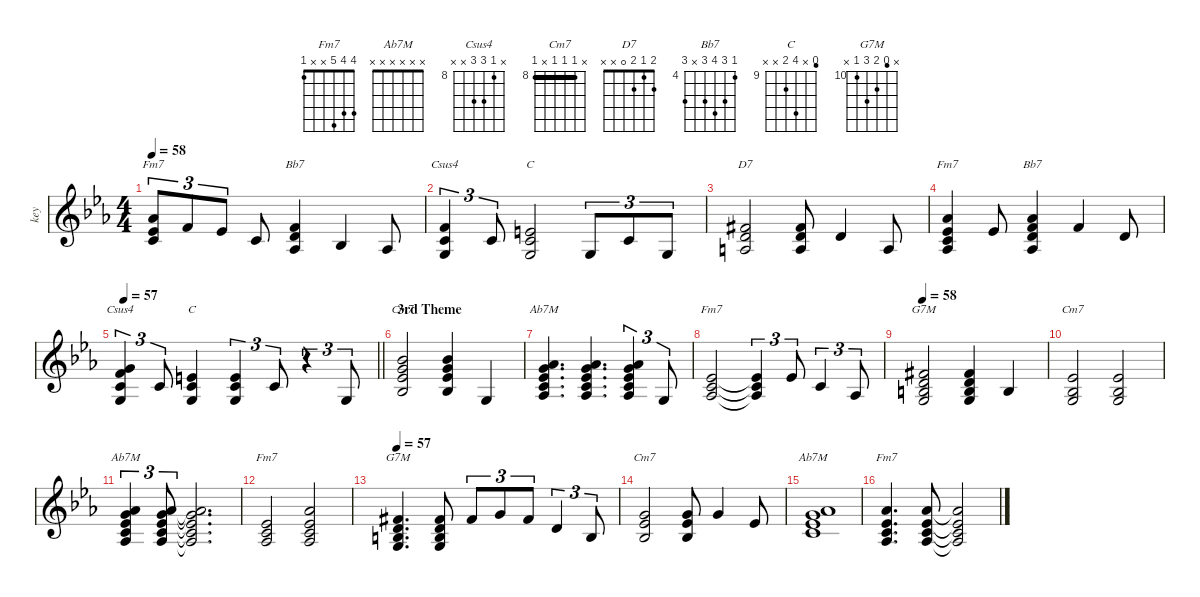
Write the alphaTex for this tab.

\defaultSystemsLayout 4
\hideDynamics
\bracketExtendMode groupsimilarinstruments
\otherSystemsTrackNameOrientation horizontal
\track ("Keyboard 1,2-show" "key") {defaultSystemsLayout 4 instrument synthstrings1}
\staff {score}
\tuning (E4 B3 G3 D3 A2 E2)
\chord ("Fm7" x 4 5 6 8 x) {firstfret 4 showfingering false}
\chord ("Ab7M" x x x x x x)
\chord ("Fm7" 4 4 5 6 8 x) {firstfret 4 showfingering false barre 4}
\chord ("Csus4" 1 1 0 x 3 x) {showfingering false barre 1}
\chord ("Cm7" 6 8 8 8 x 8) {firstfret 6 showfingering false}
\chord ("D7" 2 1 2 0 x x) {showfingering false}
\chord ("Fm7" 4 4 5 x x 1) {showfingering false}
\chord ("Bb7" 1 3 1 x 1 x) {showfingering false barre (1 1)}
\chord ("C" 0 1 0 x 3 x) {showfingering false}
\chord ("Bb7" 4 6 7 6 x 6) {firstfret 4 showfingering false}
\chord ("Csus4" x 8 10 10 x x) {firstfret 8 showfingering false}
\chord ("C" 8 x 12 10 x x) {firstfret 9 showfingering false}
\chord ("G7M" 2 3 4 5 x x) {showfingering false}
\chord ("Cm7" x 4 3 5 3 x) {showfingering false barre 3}
\chord ("G7M" x 9 11 12 10 x) {firstfret 10 showfingering false}
\chord ("Cm7" x 8 8 8 x 8) {firstfret 8 showfingering false barre (8 8 8)}
\ts (4 4)
\tempo 58
\clef g2
\ks cminor
(4.1{acc b} 4.2{acc b} 5.3{acc forcenatural}).8{tu (3 2) ch "Fm7" dy f beam Up} 1.1{acc forcenatural}.8{tu (3 2) beam Up} 4.2{acc b}.8{tu (3 2) beam Up} 1.2{acc forcenatural}.8{beam Up} (1.1{acc forcenatural} 3.2{acc forcenatural} 1.3{acc b}).4{ch "Bb7" beam Up} 3.3{acc b}.4{beam Up} 1.3{acc b}.8{beam Up} |
(1.1{acc forcenatural} 1.2{acc forcenatural} 0.3{acc forcenatural}).4{tu (3 2) ch "Csus4" beam Up} 1.2{acc forcenatural}.8{tu (3 2) beam Up} (0.1{acc forcenatural} 1.2{acc forcenatural} 0.3{acc forcenatural}).2{ch "C" beam Up} 0.3{acc forcenatural}.8{tu (3 2) beam Up} 1.2{acc forcenatural}.8{tu (3 2) beam Up} 0.3{acc forcenatural}.8{tu (3 2) beam Up} |
(2.1{acc #} 3.2{acc forcenatural} 2.3{acc forcenatural}).2{ch "D7" beam Up} (2.1{acc #} 3.2{acc forcenatural} 2.3{acc forcenatural}).8{beam Up} 3.2{acc forcenatural}.4{beam Up} 2.3{acc forcenatural}.8{beam Up} |
(4.1{acc b} 4.2{acc b} 5.3{acc forcenatural} 6.4{acc b}).4{ch "Fm7" beam Up} 4.2{acc b}.8{beam Up} (4.1{acc b} 6.2{acc forcenatural} 7.3{acc forcenatural} 6.4{acc b}).4{ch "Bb7" beam Up} 6.2{acc forcenatural}.4{beam Up} 7.3{acc forcenatural}.8{beam Up} |
\tempo 57
\barLineRight lightlight
(8.2{acc forcenatural} 10.3{acc forcenatural} 10.4{acc forcenatural} 10.5{acc forcenatural}).4{tu (3 2) ch "Csus4" beam Up} 10.4{acc forcenatural}.8{tu (3 2) beam Up} (9.3{acc forcenatural} 10.4{acc forcenatural} 10.5{acc forcenatural}).4{ch "C" beam Up} (9.3{acc forcenatural} 10.4{acc forcenatural} 10.5{acc forcenatural}).4{tu (3 2) beam Up} 10.4{acc forcenatural}.8{tu (3 2) beam Up} r.4{tu (3 2) beam Up} 10.5{acc forcenatural}.8{tu (3 2) beam Up} |
\section ("" "3rd Theme")
(8.2{acc forcenatural} 8.3{acc b} 8.4{acc b} 6.1{acc b}).2{ch "Cm7" beam Up} (6.1{acc b} 8.2{acc forcenatural} 8.3{acc b} 8.4{acc b}).4{beam Up} 0.3{acc forcenatural}.4{beam Up} |
(4.1{acc b} 8.2{acc forcenatural} 8.3{acc b} 10.4{acc forcenatural} 11.5{acc b}).4{d ch "Ab7M" beam Up} (4.1{acc b} 8.2{acc forcenatural} 8.3{acc b} 10.4{acc forcenatural} 11.5{acc b}).4{d beam Up} (4.1{acc b} 8.2{acc forcenatural} 8.3{acc b} 10.4{acc forcenatural} 11.5{acc b}).4{tu (3 2) beam Up} 0.3{acc forcenatural}.8{tu (3 2) beam Up} |
(4.2{acc b} 5.3{acc forcenatural} 6.4{acc b}).2{ch "Fm7" beam Up} (4.2{t acc b} 5.3{t acc forcenatural} 6.4{t acc b}).4{tu (3 2) beam Up} 4.2{acc b}.8{tu (3 2) beam Up} 5.3{acc forcenatural}.4{tu (3 2) beam Up} 6.4{acc b}.8{tu (3 2) beam Up} |
\tempo 58
(2.1{acc #} 3.2{acc forcenatural} 4.3{acc forcenatural} 5.4{acc forcenatural}).2{ch "G7M" beam Up} (2.1{acc #} 3.2{acc forcenatural} 4.3{acc forcenatural} 5.4{acc forcenatural}).4{beam Up} 0.2{acc forcenatural}.4{beam Up} |
(4.2{acc b} 3.3{acc b} 5.4{acc forcenatural}).2{ch "Cm7" beam Up} (4.2{acc b} 3.3{acc b} 5.4{acc forcenatural}).2{beam Up} |
(4.1{acc b} 8.2{acc forcenatural} 8.3{acc b} 10.4{acc forcenatural} 11.5{acc b}).4{tu (3 2) ch "Ab7M" beam Up} (4.1{acc b} 8.2{acc forcenatural} 8.3{acc b} 10.4{acc forcenatural} 11.5{acc b}).8{tu (3 2) beam Up} (4.1{t acc b} 8.2{t acc forcenatural} 8.3{t acc b} 10.4{t acc forcenatural} 11.5{t acc b}).2{d beam Up} |
(4.2{acc b} 5.3{acc forcenatural} 6.4{acc b}).2{ch "Fm7" beam Up} (4.1{acc b} 4.2{acc b} 5.3{acc forcenatural} 6.4{acc b}).2{beam Up} |
\tempo 57
(0.2{acc forcenatural} 11.3{acc #} 12.4{acc forcenatural} 10.5{acc forcenatural}).4{d ch "G7M" beam Up} (2.1{acc #} 3.2{acc forcenatural} 4.3{acc forcenatural} 5.4{acc forcenatural}).8{beam Up} 11.3{acc #}.8{tu (3 2) beam Up} 12.3{acc forcenatural}.8{tu (3 2) beam Up} 11.3{acc #}.8{tu (3 2) beam Up} 12.4{acc forcenatural}.4{tu (3 2) beam Up} 9.4{acc forcenatural}.8{tu (3 2) beam Up} |
(8.2{acc forcenatural} 8.3{acc b} 8.4{acc b}).2{ch "Cm7" beam Up} (8.2{acc forcenatural} 8.3{acc b} 8.4{acc b}).8{beam Up} 3.1{acc forcenatural}.4{beam Up} 4.2{acc b}.8{beam Up} |
(4.1{acc b} 8.2{acc forcenatural} 8.3{acc b} 10.4{acc forcenatural}).1{ch "Ab7M" beam Up} |
(4.1{acc b} 4.2{acc b} 5.3{acc forcenatural} 6.4{acc b}).4{d ch "Fm7" beam Up} (4.1{acc b} 4.2{acc b} 5.3{acc forcenatural} 6.4{acc b}).8{beam Up} (4.1{t acc b} 4.2{t acc b} 5.3{t acc forcenatural} 6.4{t acc b}).2{beam Up}
